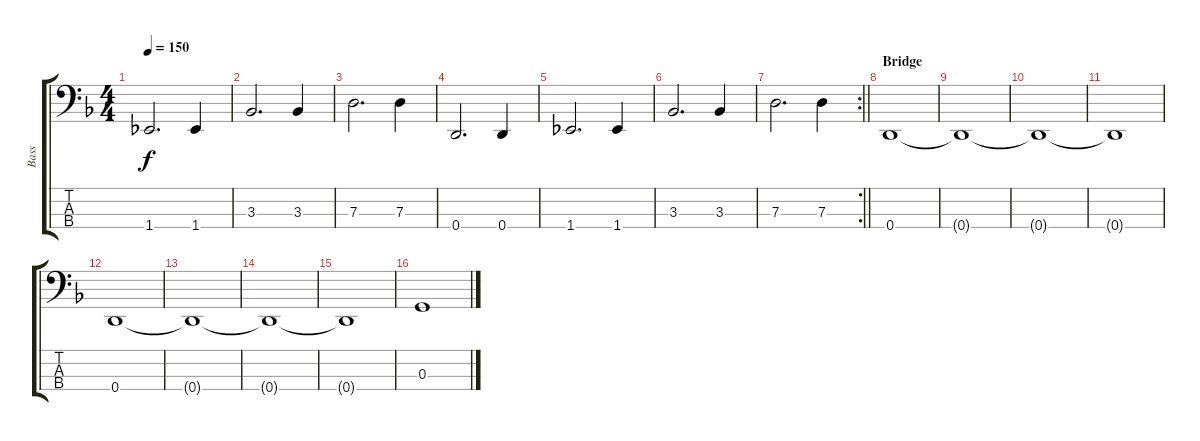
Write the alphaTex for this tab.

\track ("Bass" "Bass") {instrument electricbassfinger}
\staff {score tabs}
\tuning (F2 C2 G1 D1) {hide}
\ts (4 4)
\tempo 150
\clef f4
\ks dminor
1.4.2{d dy f} 1.4.4 |
3.3.2{d} 3.3.4 |
7.3.2{d} 7.3.4 |
0.4.2{d} 0.4.4 |
1.4.2{d} 1.4.4 |
3.3.2{d} 3.3.4 |
\rc 2
\barLineRight lightlight
7.3.2{d} 7.3.4 |
\section ("" "Bridge")
0.4.1 |
0.4{t}.1 |
0.4{t}.1 |
0.4{t}.1 |
0.4.1 |
0.4{t}.1 |
0.4{t}.1 |
0.4{t}.1 |
0.3.1
